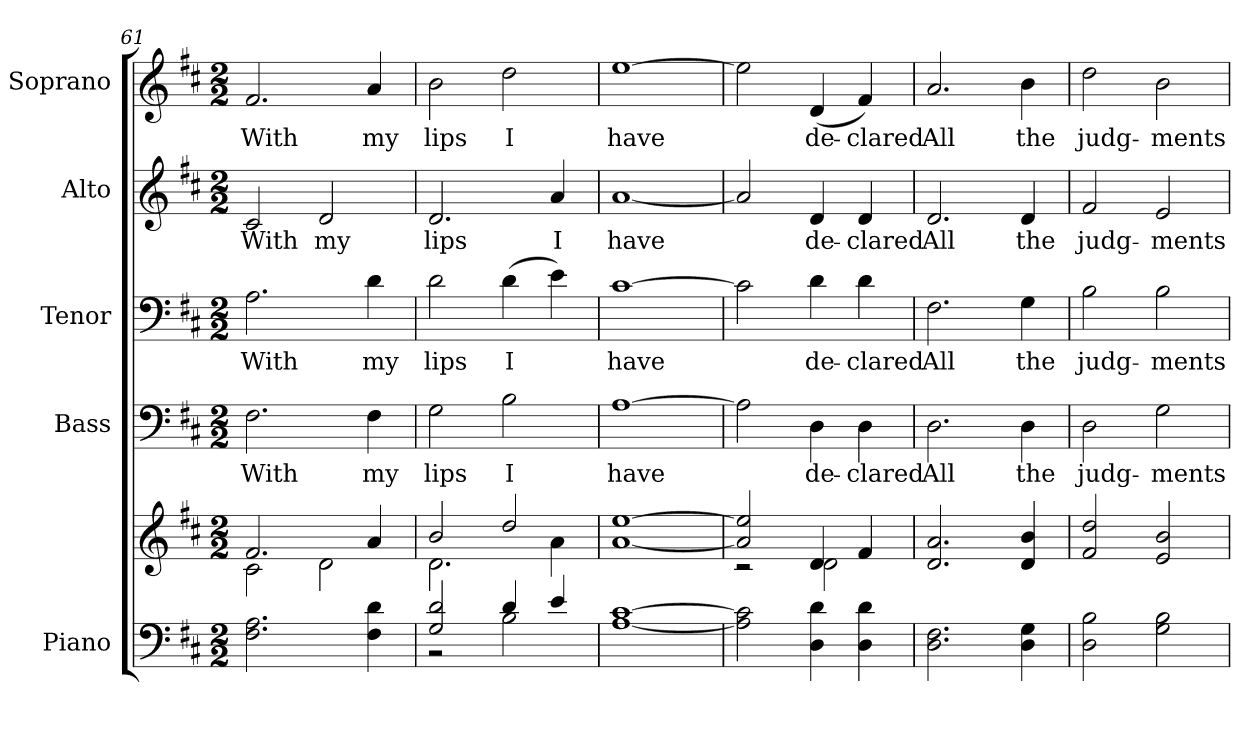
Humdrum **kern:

**kern	**kern	**kern	**text	**kern	**text	**kern	**text	**kern	**text
*part5	*part5	*part4	*part4	*part3	*part3	*part2	*part2	*part1	*part1
*staff6	*staff5	*staff4	*staff4	*staff3	*staff3	*staff2	*staff2	*staff1	*staff1
*I"Piano	*	*I"Bass	*	*I"Tenor	*	*I"Alto	*	*I"Soprano	*
*I'Pno.	*	*I'B.	*	*I'T.	*	*I'A.	*	*I'S.	*
*clefF4	*clefG2	*clefF4	*	*clefF4	*	*clefG2	*	*clefG2	*
*k[f#c#]	*k[f#c#]	*k[f#c#]	*	*k[f#c#]	*	*k[f#c#]	*	*k[f#c#]	*
*D:	*D:	*D:	*	*D:	*	*D:	*	*D:	*
*M2/2	*M2/2	*M2/2	*	*M2/2	*	*M2/2	*	*M2/2	*
=61	=61	=61	=61	=61	=61	=61	=61	=61	=61
*	*^	*	*	*	*	*	*	*	*
!	!	!	!	!LO:LY:b:color=#000000	!	!	!	!	!	!
!	!	!	!	!	!	!LO:LY:b:color=#000000	!	!	!	!
!	!	!	!	!	!	!	!	!LO:LY:b:color=#000000	!	!
!	!	!	!	!	!	!	!	!	!	!LO:LY:b:color=#000000
2.F#i\ 2.Ai	2.f#i/	2c#i\	2.F#i\	With	2.Ai\	With	2c#i/	With	2.f#i/	With
!	!	!	!	!	!	!	!	!LO:LY:b:color=#000000	!	!
.	.	2di\	.	.	.	.	2di/	my	.	.
!	!	!	!	!LO:LY:b:color=#000000	!	!	!	!	!	!
!	!	!	!	!	!	!LO:LY:b:color=#000000	!	!	!	!
!	!	!	!	!	!	!	!	!	!	!LO:LY:b:color=#000000
4F#i\ 4di	4ai/	.	4F#i\	my	4di\	my	.	.	4ai/	my
=62	=62	=62	=62	=62	=62	=62	=62	=62	=62	=62
*^	*	*	*	*	*	*	*	*	*	*
!	!	!	!	!	!LO:LY:b:color=#000000	!	!	!	!	!	!
!	!	!	!	!	!	!	!LO:LY:b:color=#000000	!	!	!	!
!	!	!	!	!	!	!	!	!	!LO:LY:b:color=#000000	!	!
!	!	!	!	!	!	!	!	!	!	!	!LO:LY:b:color=#000000
2Gi/ 2di	2r	2bi/	2.di\	2Gi\	lips	2di\	lips	2.di/	lips	2bi\	lips
!	!	!	!	!	!LO:LY:b:color=#000000	!	!	!	!	!	!
!	!	!	!	!	!	!	!LO:LY:b:color=#000000	!	!	!	!
!	!	!	!	!	!	!	!	!	!	!	!LO:LY:b:color=#000000
4di/	2Bi\	2ddi/	.	2Bi\	I	(4di\	I	.	.	2ddi\	I
!	!	!	!	!	!	!	!	!	!LO:LY:b:color=#000000	!	!
4ei/	.	.	4ai\	.	.	4ei\)	.	4ai/	I	.	.
*v	*v	*	*	*	*	*	*	*	*	*	*
*	*v	*v	*	*	*	*	*	*	*	*
=63	=63	=63	=63	=63	=63	=63	=63	=63	=63
*	*^	*	*	*	*	*	*	*	*
!	!	!	!	!LO:LY:b:color=#000000	!	!	!	!	!	!
*	*v	*v	*	*	*	*	*	*	*	*
*	*^	*	*	*	*	*	*	*	*
!	!	!	!	!	!	!LO:LY:b:color=#000000	!	!	!	!
*	*v	*v	*	*	*	*	*	*	*	*
*	*^	*	*	*	*	*	*	*	*
!	!	!	!	!	!	!	!	!LO:LY:b:color=#000000	!	!
*	*v	*v	*	*	*	*	*	*	*	*
*	*^	*	*	*	*	*	*	*	*
!	!	!	!	!	!	!	!	!	!	!LO:LY:b:color=#000000
*	*v	*v	*	*	*	*	*	*	*	*
[<1Ai [>1c#i	[<1ai [>1eei	[>1Ai	have	[>1c#i	have	[<1ai	have	[>1eei	have
=64	=64	=64	=64	=64	=64	=64	=64	=64	=64
*	*^	*	*	*	*	*	*	*	*
2Ai\] 2c#i]	2ai/] 2eei]	2r	2Ai\]	.	2c#i\]	.	2ai/]	.	2eei\]	.
!	!	!	!	!LO:LY:b:color=#000000	!	!	!	!	!	!
!	!	!	!	!	!	!LO:LY:b:color=#000000	!	!	!	!
!	!	!	!	!	!	!	!	!LO:LY:b:color=#000000	!	!
!	!	!	!	!	!	!	!	!	!	!LO:LY:b:color=#000000
4Di\ 4di	4di/	2di\	4Di\	de-	4di\	de-	4di/	de-	(4di/	de-
!	!	!	!	!LO:LY:b:color=#000000	!	!	!	!	!	!
!	!	!	!	!	!	!LO:LY:b:color=#000000	!	!	!	!
!	!	!	!	!	!	!	!	!LO:LY:b:color=#000000	!	!
!	!	!	!	!	!	!	!	!	!	!LO:LY:b:color=#000000
4Di\ 4di	4f#i/	.	4Di\	-clared	4di\	-clared	4di/	-clared	4f#i/)	-clared
*	*v	*v	*	*	*	*	*	*	*	*
!!LO:PB:g=z
=65	=65	=65	=65	=65	=65	=65	=65	=65	=65
!	!	!	!LO:LY:b:color=#000000	!	!	!	!	!	!
!	!	!	!	!	!LO:LY:b:color=#000000	!	!	!	!
!	!	!	!	!	!	!	!LO:LY:b:color=#000000	!	!
!	!	!	!	!	!	!	!	!	!LO:LY:b:color=#000000
2.Di\ 2.F#i	2.di/ 2.ai	2.Di\	All	2.F#i\	All	2.di/	All	2.ai/	All
!	!	!	!LO:LY:b:color=#000000	!	!	!	!	!	!
!	!	!	!	!	!LO:LY:b:color=#000000	!	!	!	!
!	!	!	!	!	!	!	!LO:LY:b:color=#000000	!	!
!	!	!	!	!	!	!	!	!	!LO:LY:b:color=#000000
4Di\ 4Gi	4di/ 4bi	4Di\	the	4Gi\	the	4di/	the	4bi\	the
=66	=66	=66	=66	=66	=66	=66	=66	=66	=66
!	!	!	!LO:LY:b:color=#000000	!	!	!	!	!	!
!	!	!	!	!	!LO:LY:b:color=#000000	!	!	!	!
!	!	!	!	!	!	!	!LO:LY:b:color=#000000	!	!
!	!	!	!	!	!	!	!	!	!LO:LY:b:color=#000000
2Di\ 2Bi	2f#i/ 2ddi	2Di\	judg-	2Bi\	judg-	2f#i/	judg-	2ddi\	judg-
!	!	!	!LO:LY:b:color=#000000	!	!	!	!	!	!
!	!	!	!	!	!LO:LY:b:color=#000000	!	!	!	!
!	!	!	!	!	!	!	!LO:LY:b:color=#000000	!	!
!	!	!	!	!	!	!	!	!	!LO:LY:b:color=#000000
2Gi\ 2Bi	2ei/ 2bi	2Gi\	-ments	2Bi\	-ments	2ei/	-ments	2bi\	-ments
=	=	=	=	=	=	=	=	=	=
*-	*-	*-	*-	*-	*-	*-	*-	*-	*-
